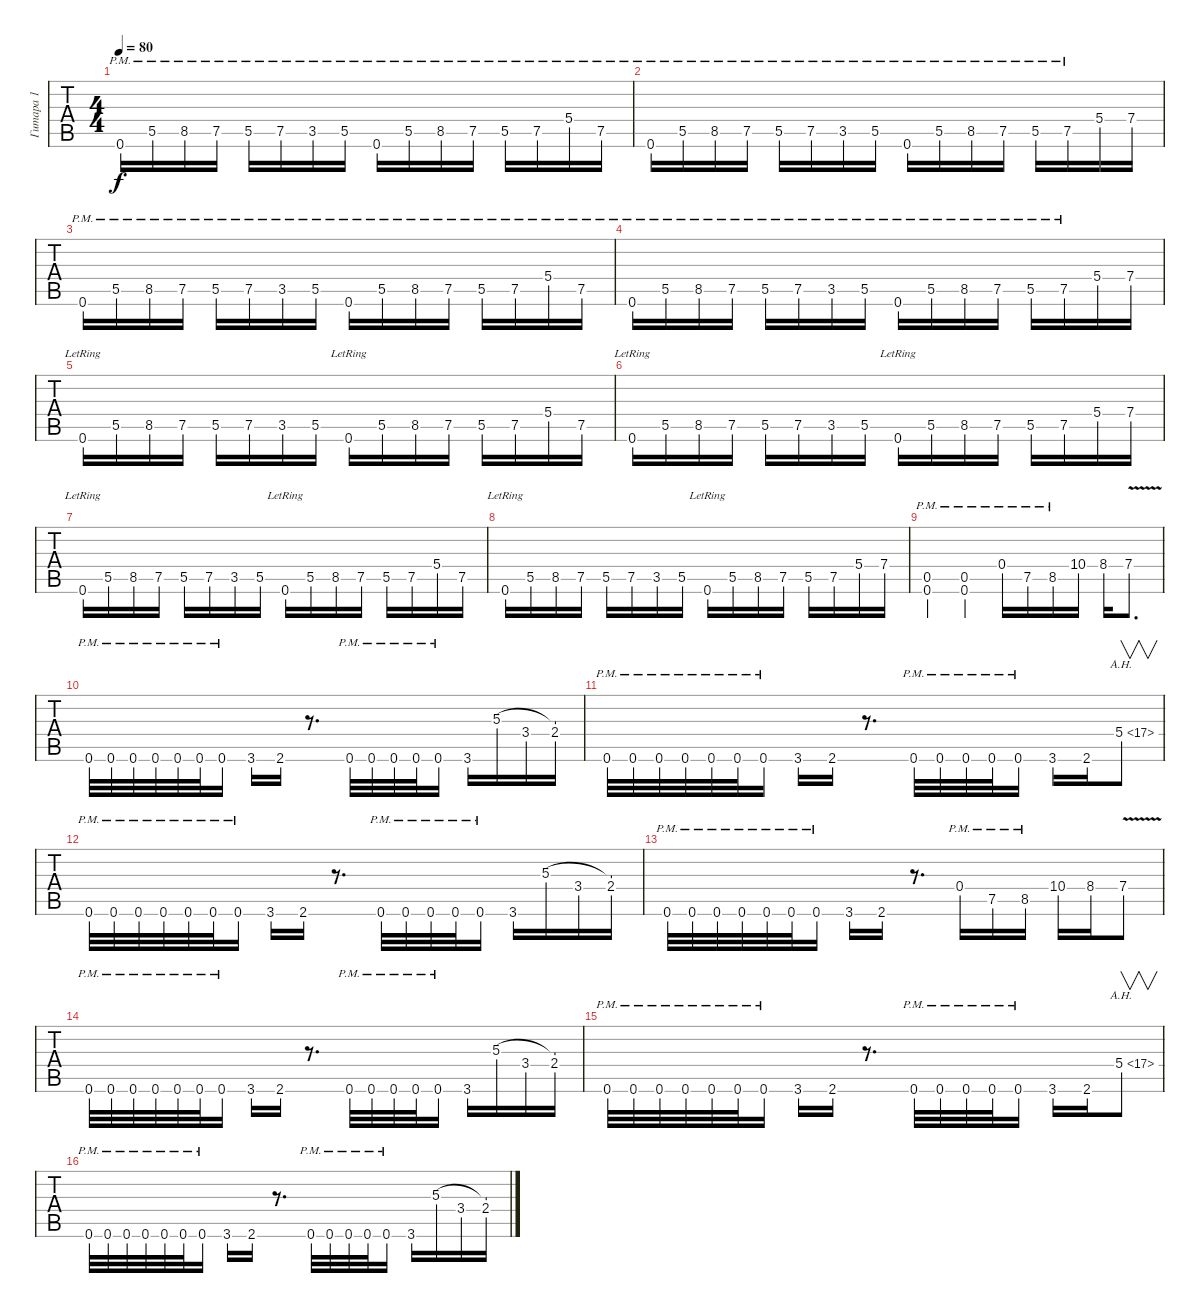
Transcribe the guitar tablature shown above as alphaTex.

\track ("Гитара 1" "Гитара 1") {instrument overdrivenguitar}
\staff {tabs}
\tuning (D4 A3 F3 C3 G2 C2) {hide}
\ts (4 4)
\tempo 80
\clef g2
\ks c
0.6{pm}.16{dy f instrument acousticguitarsteel} 5.5{pm}.16 8.5{pm}.16 7.5{pm}.16 5.5{pm}.16 7.5{pm}.16 3.5{pm}.16 5.5{pm}.16 0.6{pm}.16 5.5{pm}.16 8.5{pm}.16 7.5{pm}.16 5.5{pm}.16 7.5{pm}.16 5.4{pm}.16 7.5{pm}.16 |
0.6{pm}.16 5.5{pm}.16 8.5{pm}.16 7.5{pm}.16 5.5{pm}.16 7.5{pm}.16 3.5{pm}.16 5.5{pm}.16 0.6{pm}.16 5.5{pm}.16 8.5{pm}.16 7.5{pm}.16 5.5{pm}.16 7.5{pm}.16 5.4.16{volume 11} 7.4.16 |
0.6{pm}.16 5.5{pm}.16 8.5{pm}.16 7.5{pm}.16 5.5{pm}.16 7.5{pm}.16 3.5{pm}.16 5.5{pm}.16 0.6{pm}.16 5.5{pm}.16 8.5{pm}.16 7.5{pm}.16 5.5{pm}.16 7.5{pm}.16 5.4{pm}.16 7.5{pm}.16 |
0.6{pm}.16 5.5{pm}.16 8.5{pm}.16 7.5{pm}.16 5.5{pm}.16 7.5{pm}.16 3.5{pm}.16 5.5{pm}.16 0.6{pm}.16 5.5{pm}.16 8.5{pm}.16 7.5{pm}.16 5.5{pm}.16 7.5{pm}.16 5.4.16{volume 11} 7.4.16 |
0.6{lr}.16{volume 16} 5.5.16 8.5.16 7.5.16 5.5.16 7.5.16 3.5.16 5.5.16 0.6{lr}.16 5.5.16 8.5.16 7.5.16 5.5.16 7.5.16 5.4.16 7.5.16 |
0.6{lr}.16 5.5.16 8.5.16 7.5.16 5.5.16 7.5.16 3.5.16 5.5.16 0.6{lr}.16 5.5.16 8.5.16 7.5.16 5.5.16 7.5.16 5.4.16 7.4.16 |
0.6{lr}.16 5.5.16 8.5.16 7.5.16 5.5.16 7.5.16 3.5.16 5.5.16 0.6{lr}.16 5.5.16 8.5.16 7.5.16 5.5.16 7.5.16 5.4.16 7.5.16 |
0.6{lr}.16 5.5.16 8.5.16 7.5.16 5.5.16 7.5.16 3.5.16 5.5.16 0.6{lr}.16 5.5.16 8.5.16 7.5.16 5.5.16 7.5.16 5.4.16 7.4.16 |
(0.5{pm} 0.6{pm}).4{instrument overdrivenguitar} (0.5{pm} 0.6{pm}).4 0.4{pm}.16 7.5{pm}.16 8.5{pm}.16 10.4.16 8.4.16 7.4{v}.8{d} |
0.6{pm}.32 0.6{pm}.32 0.6{pm}.32 0.6{pm}.32 0.6{pm}.32 0.6{pm}.32 0.6{pm}.16 3.6.16 2.6.16 r.8{d} 0.6{pm}.32 0.6{pm}.32 0.6{pm}.32 0.6{pm}.32 0.6{pm}.16 3.6.16 5.3.16 3.4.16 (5.3{t} 2.4).16 |
0.6{pm}.32 0.6{pm}.32 0.6{pm}.32 0.6{pm}.32 0.6{pm}.32 0.6{pm}.32 0.6{pm}.16 3.6.16 2.6.16 r.8{d} 0.6{pm}.32 0.6{pm}.32 0.6{pm}.32 0.6{pm}.32 0.6{pm}.16 3.6.16 2.6.16 5.4{ah 12}.8{v} |
0.6{pm}.32 0.6{pm}.32 0.6{pm}.32 0.6{pm}.32 0.6{pm}.32 0.6{pm}.32 0.6{pm}.16 3.6.16 2.6.16 r.8{d} 0.6{pm}.32 0.6{pm}.32 0.6{pm}.32 0.6{pm}.32 0.6{pm}.16 3.6.16 5.3.16 3.4.16 (5.3{t} 2.4).16 |
0.6{pm}.32 0.6{pm}.32 0.6{pm}.32 0.6{pm}.32 0.6{pm}.32 0.6{pm}.32 0.6{pm}.16 3.6.16 2.6.16 r.8{d} 0.4{pm}.16 7.5{pm}.16 8.5{pm}.16 10.4.16 8.4.16 7.4{v}.8 |
0.6{pm}.32 0.6{pm}.32 0.6{pm}.32 0.6{pm}.32 0.6{pm}.32 0.6{pm}.32 0.6{pm}.16 3.6.16 2.6.16 r.8{d} 0.6{pm}.32 0.6{pm}.32 0.6{pm}.32 0.6{pm}.32 0.6{pm}.16 3.6.16 5.3.16 3.4.16 (5.3{t} 2.4).16 |
0.6{pm}.32 0.6{pm}.32 0.6{pm}.32 0.6{pm}.32 0.6{pm}.32 0.6{pm}.32 0.6{pm}.16 3.6.16 2.6.16 r.8{d} 0.6{pm}.32 0.6{pm}.32 0.6{pm}.32 0.6{pm}.32 0.6{pm}.16 3.6.16 2.6.16 5.4{ah 12}.8{v} |
0.6{pm}.32 0.6{pm}.32 0.6{pm}.32 0.6{pm}.32 0.6{pm}.32 0.6{pm}.32 0.6{pm}.16 3.6.16 2.6.16 r.8{d} 0.6{pm}.32 0.6{pm}.32 0.6{pm}.32 0.6{pm}.32 0.6{pm}.16 3.6.16 5.3.16 3.4.16 (5.3{t} 2.4).16
